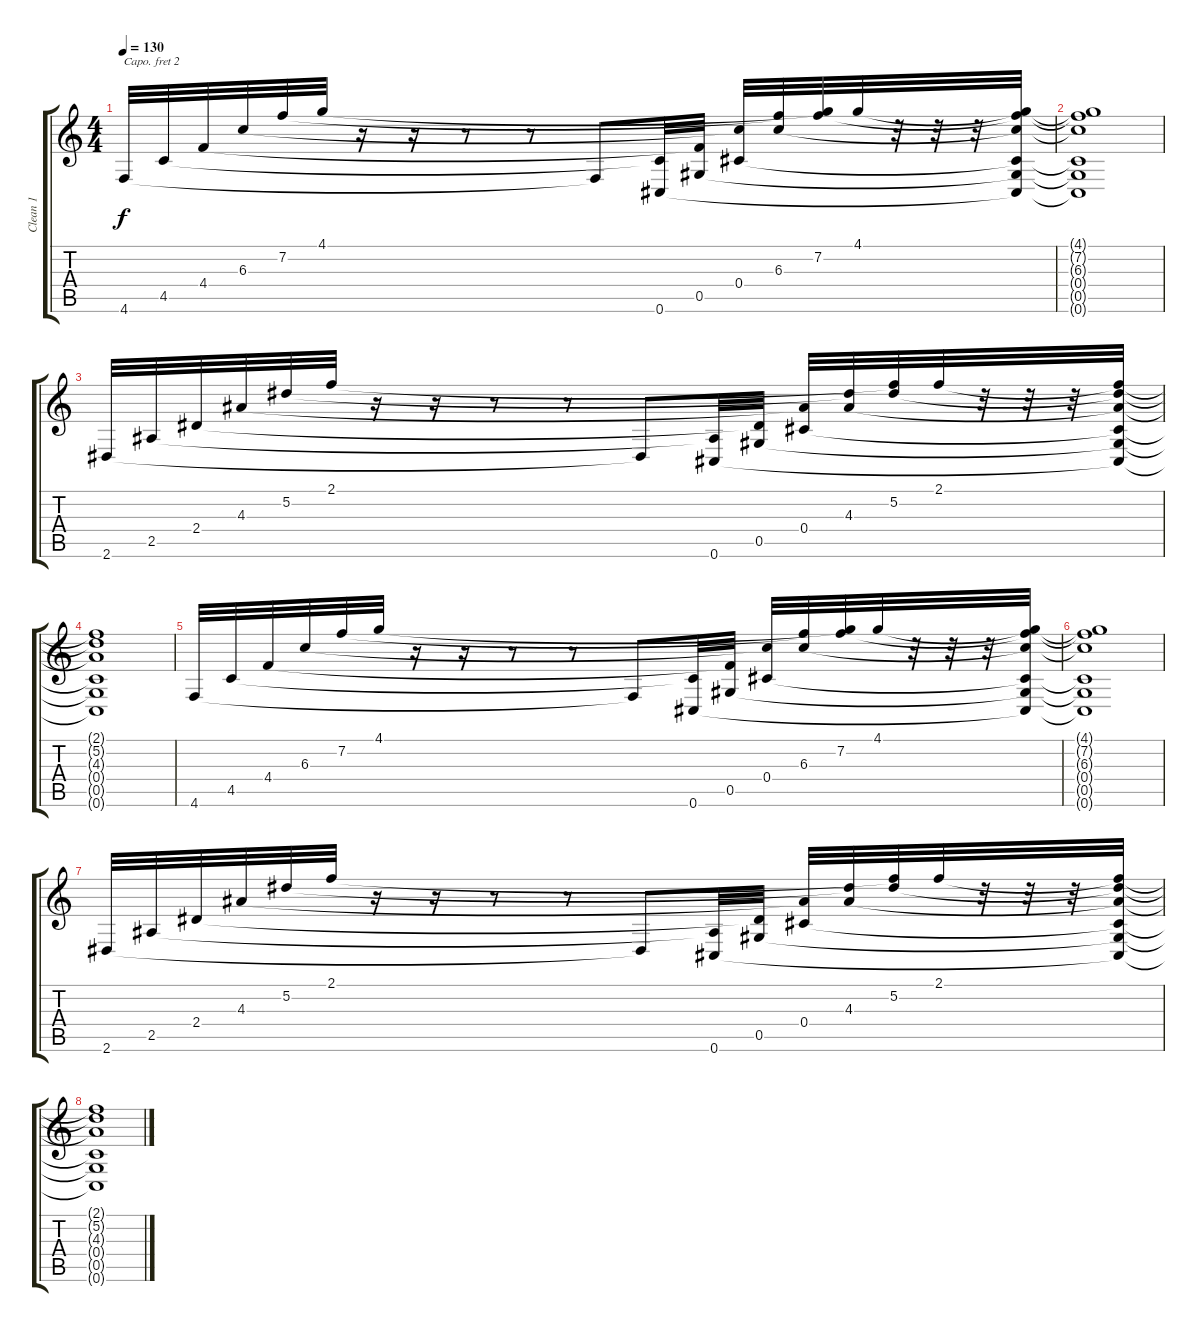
\track ("Clean 1" "Clean 1") {instrument electricguitarjazz}
\staff {score tabs}
\capo 2
\tuning (Db4 Ab3 E3 B2 Gb2 B1) {hide}
\ts (4 4)
\tempo 130
\clef g2
\ks c
4.6.32{dy f} 4.5.32 4.4.32 6.3.32 7.2.32 4.1.32 r.16 r.16 r.8 r.8 4.6{t}.8 (4.5{t} 0.6).32 (4.4{t} 0.5).32 (6.3{t} 0.4).32 (7.2{t} 6.3).32 (4.1{t} 7.2).32 4.1.32 r.32 r.32 r.32 (4.1{t} 7.2{t} 6.3{t} 0.4{t} 0.5{t} 0.6{t}).32 |
(4.1{t} 7.2{t} 6.3{t} 0.4{t} 0.5{t} 0.6{t}).1 |
2.6.32 2.5.32 2.4.32 4.3.32 5.2.32 2.1.32 r.16 r.16 r.8 r.8 2.6{t}.8 (2.5{t} 0.6).32 (2.4{t} 0.5).32 (4.3{t} 0.4).32 (5.2{t} 4.3).32 (2.1{t} 5.2).32 2.1.32 r.32 r.32 r.32 (2.1{t} 5.2{t} 4.3{t} 0.4{t} 0.5{t} 0.6{t}).32 |
(2.1{t} 5.2{t} 4.3{t} 0.4{t} 0.5{t} 0.6{t}).1 |
4.6.32 4.5.32 4.4.32 6.3.32 7.2.32 4.1.32 r.16 r.16 r.8 r.8 4.6{t}.8 (4.5{t} 0.6).32 (4.4{t} 0.5).32 (6.3{t} 0.4).32 (7.2{t} 6.3).32 (4.1{t} 7.2).32 4.1.32 r.32 r.32 r.32 (4.1{t} 7.2{t} 6.3{t} 0.4{t} 0.5{t} 0.6{t}).32 |
(4.1{t} 7.2{t} 6.3{t} 0.4{t} 0.5{t} 0.6{t}).1 |
2.6.32 2.5.32 2.4.32 4.3.32 5.2.32 2.1.32 r.16 r.16 r.8 r.8 2.6{t}.8 (2.5{t} 0.6).32 (2.4{t} 0.5).32 (4.3{t} 0.4).32 (5.2{t} 4.3).32 (2.1{t} 5.2).32 2.1.32 r.32 r.32 r.32 (2.1{t} 5.2{t} 4.3{t} 0.4{t} 0.5{t} 0.6{t}).32 |
(2.1{t} 5.2{t} 4.3{t} 0.4{t} 0.5{t} 0.6{t}).1
